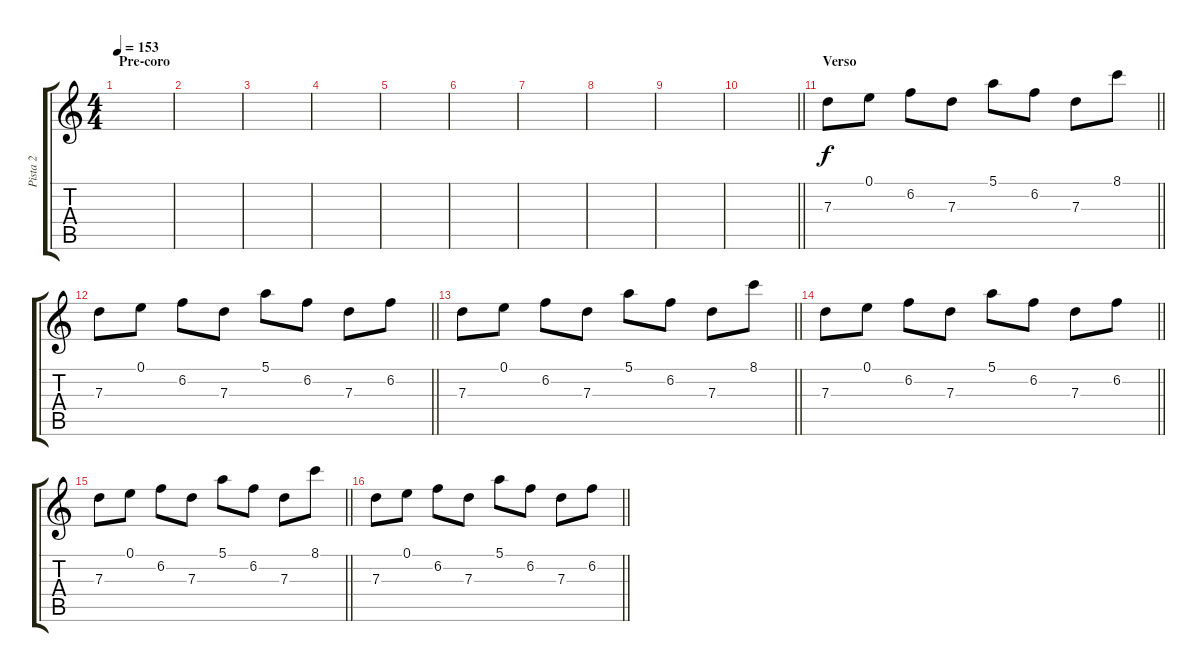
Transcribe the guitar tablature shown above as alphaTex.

\track ("Pista 2" "Pista 2") {instrument distortionguitar}
\staff {score tabs}
\tuning (E4 B3 G3 D3 A2 E2) {hide}
\ts (4 4)
\section ("" "Pre-coro")
\tempo 153
\clef g2
\ks c
|
|
|
|
|
|
|
|
|
\barLineRight lightlight
|
\section ("" "Verso")
\barLineRight lightlight
7.3.8{instrument electricguitarclean} 0.1.8 6.2.8 7.3.8 5.1.8 6.2.8 7.3.8 8.1.8 |
\barLineRight lightlight
7.3.8 0.1.8 6.2.8 7.3.8 5.1.8 6.2.8 7.3.8 6.2.8 |
\barLineRight lightlight
7.3.8 0.1.8 6.2.8 7.3.8 5.1.8 6.2.8 7.3.8 8.1.8 |
\barLineRight lightlight
7.3.8 0.1.8 6.2.8 7.3.8 5.1.8 6.2.8 7.3.8 6.2.8 |
\barLineRight lightlight
7.3.8{instrument electricguitarclean} 0.1.8 6.2.8 7.3.8 5.1.8 6.2.8 7.3.8 8.1.8 |
\barLineRight lightlight
7.3.8 0.1.8 6.2.8 7.3.8 5.1.8 6.2.8 7.3.8 6.2.8
